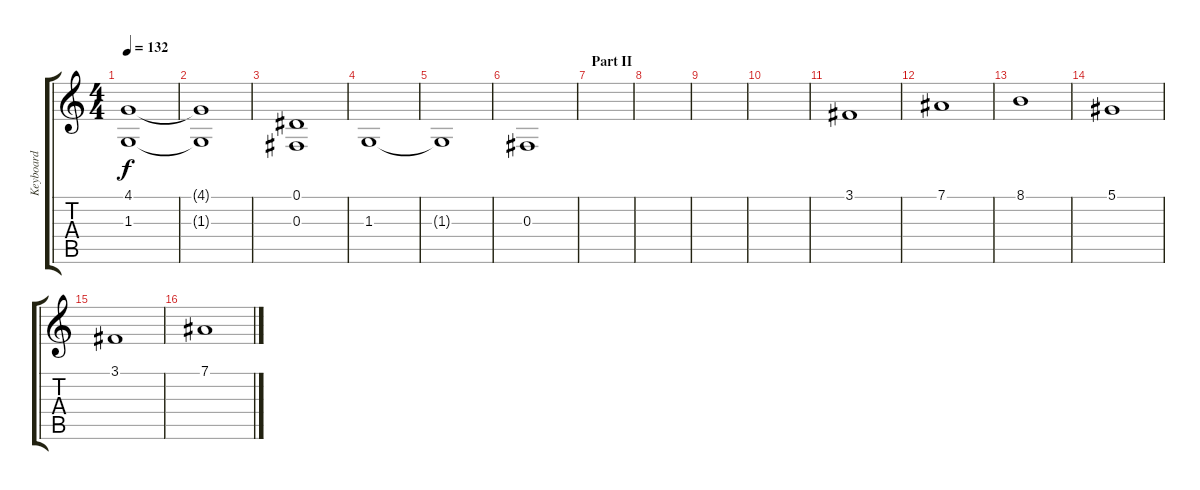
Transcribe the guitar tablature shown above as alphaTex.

\track ("Keyboard" "Keyboard") {instrument stringensemble1}
\staff {score tabs}
\tuning (Eb4 Bb3 Gb3 Db3 Ab2 Eb2) {hide}
\ts (4 4)
\tempo 132
\clef g2
\ks c
(4.1 1.3).1{dy f} |
(4.1{t} 1.3{t}).1 |
(0.1 0.3).1 |
1.3.1 |
1.3{t}.1 |
0.3.1 |
\section ("" "Part II")
|
|
|
|
3.1.1 |
7.1.1 |
8.1.1 |
5.1.1 |
3.1.1 |
7.1.1
